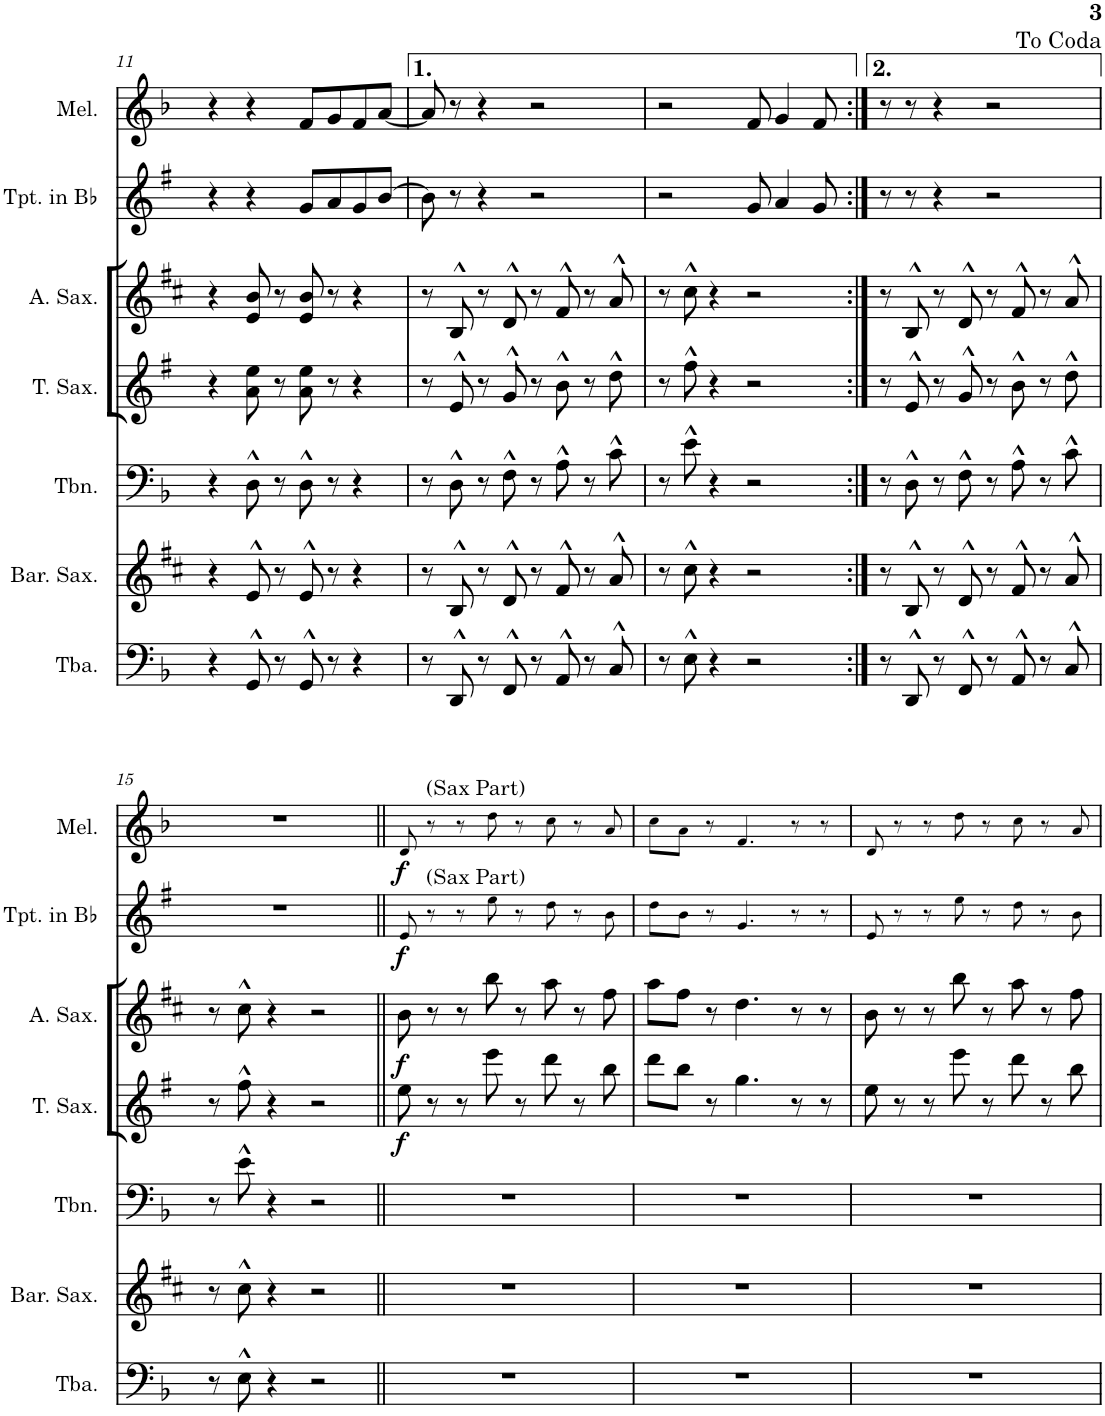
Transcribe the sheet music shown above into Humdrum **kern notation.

**kern	**kern	**kern	**kern	**dynam	**kern	**dynam	**kern	**dynam	**kern	**dynam
*part7	*part6	*part5	*part4	*part4	*part3	*part3	*part2	*part2	*part1	*part1
*staff7	*staff6	*staff5	*staff4	*staff4	*staff3	*staff3	*staff2	*staff2	*staff1	*staff1
*I"Tuba	*I"Baritone Saxophone	*I"Trombone	*I"Tenor Saxophone	*	*I"Alto Saxophone	*	*I"Trumpet in Bb	*	*I"Melodica	*
*I'Tba.	*I'Bar. Sax.	*I'Tbn.	*I'T. Sax.	*	*I'A. Sax.	*	*I'Tpt. in Bb	*	*I'Mel.	*
!!LO:PB:g=z
*clefF4	*clefG2	*clefF4	*clefG2	*	*clefG2	*	*clefG2	*	*clefG2	*
*	*Trd12c21	*	*Trd8c14	*	*Trd5c9	*	*Trd1c2	*	*	*
*k[b-]	*k[f#c#]	*k[b-]	*k[f#]	*	*k[f#c#]	*	*k[f#]	*	*k[b-]	*
*M4/4	*M4/4	*M4/4	*M4/4	*	*M4/4	*	*M4/4	*	*M4/4	*
=11	=11	=11	=11	=11	=11	=11	=11	=11	=11	=11
4r	4r	4r	4r	.	4r	.	4r	.	4r	.
8GG^^/	8e^^/	8D^^\	8a\ 8ee\	.	8e/ 8b/	.	4r	.	4r	.
8r	8r	8r	8r	.	8r	.	.	.	.	.
8GG^^/	8e^^/	8D^^\	8a\ 8ee\	.	8e/ 8b/	.	8g/L	.	8f/L	.
8r	8r	8r	8r	.	8r	.	8a/	.	8g/	.
4r	4r	4r	4r	.	4r	.	8g/	.	8f/	.
.	.	.	.	.	.	.	[8b/J	.	[8a/J	.
=12	=12	=12	=12	=12	=12	=12	=12	=12	=12	=12
8r	8r	8r	8r	.	8r	.	8b\]	.	8a/]	.
8DD^^/	8B^^/	8D^^\	8e^^/	.	8B^^/	.	8r	.	8r	.
8r	8r	8r	8r	.	8r	.	4r	.	4r	.
8FF^^/	8d^^/	8F^^\	8g^^/	.	8d^^/	.	.	.	.	.
8r	8r	8r	8r	.	8r	.	2r	.	2r	.
8AA^^/	8f#^^/	8A^^\	8b^^\	.	8f#^^/	.	.	.	.	.
8r	8r	8r	8r	.	8r	.	.	.	.	.
8C^^/	8a^^/	8c^^\	8dd^^\	.	8a^^/	.	.	.	.	.
=13	=13	=13	=13	=13	=13	=13	=13	=13	=13	=13
8r	8r	8r	8r	.	8r	.	2r	.	2r	.
8E^^\	8cc#^^\	8e^^\	8ff#^^\	.	8cc#^^\	.	.	.	.	.
4r	4r	4r	4r	.	4r	.	.	.	.	.
2r	2r	2r	2r	.	2r	.	8g/	.	8f/	.
.	.	.	.	.	.	.	4a/	.	4g/	.
.	.	.	.	.	.	.	8g/	.	8f/	.
=14:|!	=14:|!	=14:|!	=14:|!	=14:|!	=14:|!	=14:|!	=14:|!	=14:|!	=14:|!	=14:|!
8r	8r	8r	8r	.	8r	.	8r	.	8r	.
8DD^^/	8B^^/	8D^^\	8e^^/	.	8B^^/	.	8r	.	8r	.
8r	8r	8r	8r	.	8r	.	4r	.	4r	.
8FF^^/	8d^^/	8F^^\	8g^^/	.	8d^^/	.	.	.	.	.
8r	8r	8r	8r	.	8r	.	2r	.	2r	.
8AA^^/	8f#^^/	8A^^\	8b^^\	.	8f#^^/	.	.	.	.	.
8r	8r	8r	8r	.	8r	.	.	.	.	.
8C^^/	8a^^/	8c^^\	8dd^^\	.	8a^^/	.	.	.	.	.
!!LO:LB:g=z
=15	=15	=15	=15	=15	=15	=15	=15	=15	=15	=15
8r	8r	8r	8r	.	8r	.	1r	.	1r	.
8E^^\	8cc#^^\	8e^^\	8ff#^^\	.	8cc#^^\	.	.	.	.	.
4r	4r	4r	4r	.	4r	.	.	.	.	.
2r	2r	2r	2r	.	2r	.	.	.	.	.
=16||	=16||	=16||	=16||	=16||	=16||	=16||	=16||	=16||	=16||	=16||
!	!	!	!	!LO:DY:b	!	!LO:DY:b	!	!LO:DY:b	!	!LO:DY:b
1r	1r	1r	8ee\	f	8b\	f	8e!/	f	8d!/	f
!	!	!	!	!	!	!	!	!	!LO:TX:a:t=(Sax Part)	!
!	!	!	!	!	!	!	!LO:TX:a:t=(Sax Part)	!	!	!
.	.	.	8r	.	8r	.	8r	.	8r	.
.	.	.	8r	.	8r	.	8r	.	8r	.
.	.	.	8eee\	.	8bb\	.	8ee!\	.	8dd!\	.
.	.	.	8r	.	8r	.	8r	.	8r	.
.	.	.	8ddd\	.	8aa\	.	8dd!\	.	8cc!\	.
.	.	.	8r	.	8r	.	8r	.	8r	.
.	.	.	8bb\	.	8ff#\	.	8b!\	.	8a!/	.
=17	=17	=17	=17	=17	=17	=17	=17	=17	=17	=17
1r	1r	1r	8ddd\L	.	8aa\L	.	8dd!\L	.	8cc!\L	.
.	.	.	8bb\J	.	8ff#\J	.	8b!\J	.	8a!\J	.
.	.	.	8r	.	8r	.	8r	.	8r	.
.	.	.	4.gg\	.	4.dd\	.	4.g!/	.	4.f!/	.
.	.	.	8r	.	8r	.	8r	.	8r	.
.	.	.	8r	.	8r	.	8r	.	8r	.
=18	=18	=18	=18	=18	=18	=18	=18	=18	=18	=18
1r	1r	1r	8ee\	.	8b\	.	8e!/	.	8d!/	.
.	.	.	8r	.	8r	.	8r	.	8r	.
.	.	.	8r	.	8r	.	8r	.	8r	.
.	.	.	8eee\	.	8bb\	.	8ee!\	.	8dd!\	.
.	.	.	8r	.	8r	.	8r	.	8r	.
.	.	.	8ddd\	.	8aa\	.	8dd!\	.	8cc!\	.
.	.	.	8r	.	8r	.	8r	.	8r	.
.	.	.	8bb\	.	8ff#\	.	8b!\	.	8a!/	.
=	=	=	=	=	=	=	=	=	=	=
*-	*-	*-	*-	*-	*-	*-	*-	*-	*-	*-
